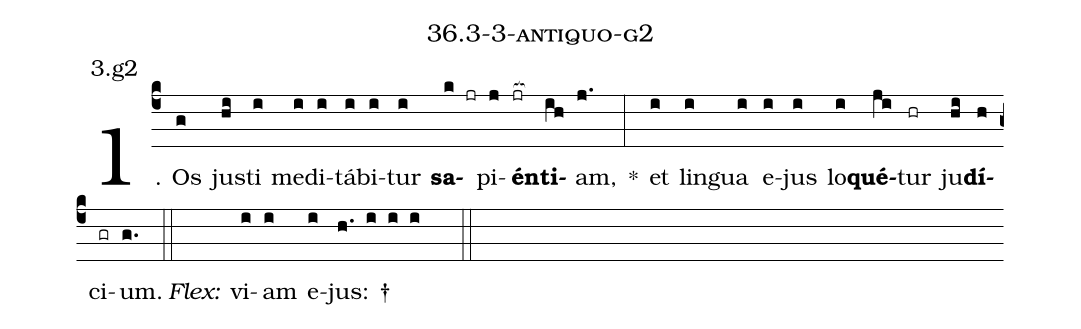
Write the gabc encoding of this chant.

name: 36.3-3-antiquo-g2;
annotation: 3.g2;
%%
(c4)1. Os(g) jus(hi)ti(i) me(i)di(i)tá(i)bi(i)tur(i) <b>sa</b>(k jr)pi(j)<b>én</b>(jr[ocb:1{])<b>ti</b>(ih[ocb:0}])am,(j.) *(:) et(i) lin(i)gua(i) e(i)jus(i) lo(i)<b>qué</b>(ji)tur(hr) ju(hi)<b>dí</b>(h)ci(gr)um.(g.) (::)
<i>Flex:</i>()  vi(i)am(i) e(i)jus: †(h. i i i  ::)

%E(i) u(i) o(ji) u(hi) a(h) e.(g.) (::)
